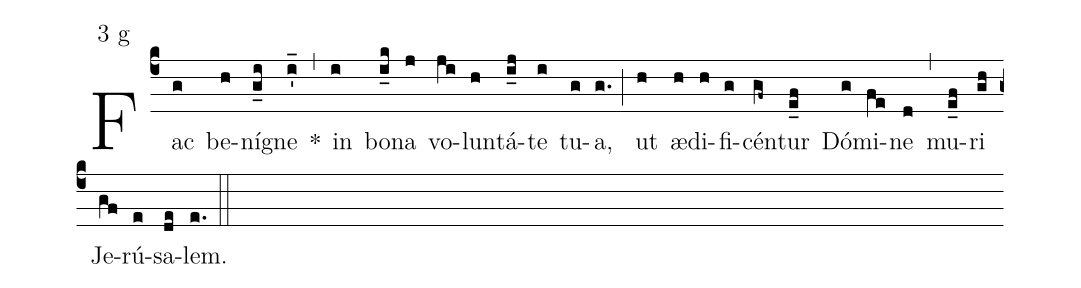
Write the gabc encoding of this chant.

mode:3 g;
%%
(c4) Fac(g) be(h)ní(g_i)gne(i'_) *(,) in(i) bo(i_k)na(j) vo(ji)lun(h)tá(i_j)te(i) tu(g)a,(g.) (;) ut(h) æ(h)di(h)fi(g)cén(gf~)tur(e_f) Dó(g)mi(fe)ne(d) (,) mu(e_f)ri(gh) Je(gf)rú(e)sa(de)lem.(e.) (::)
